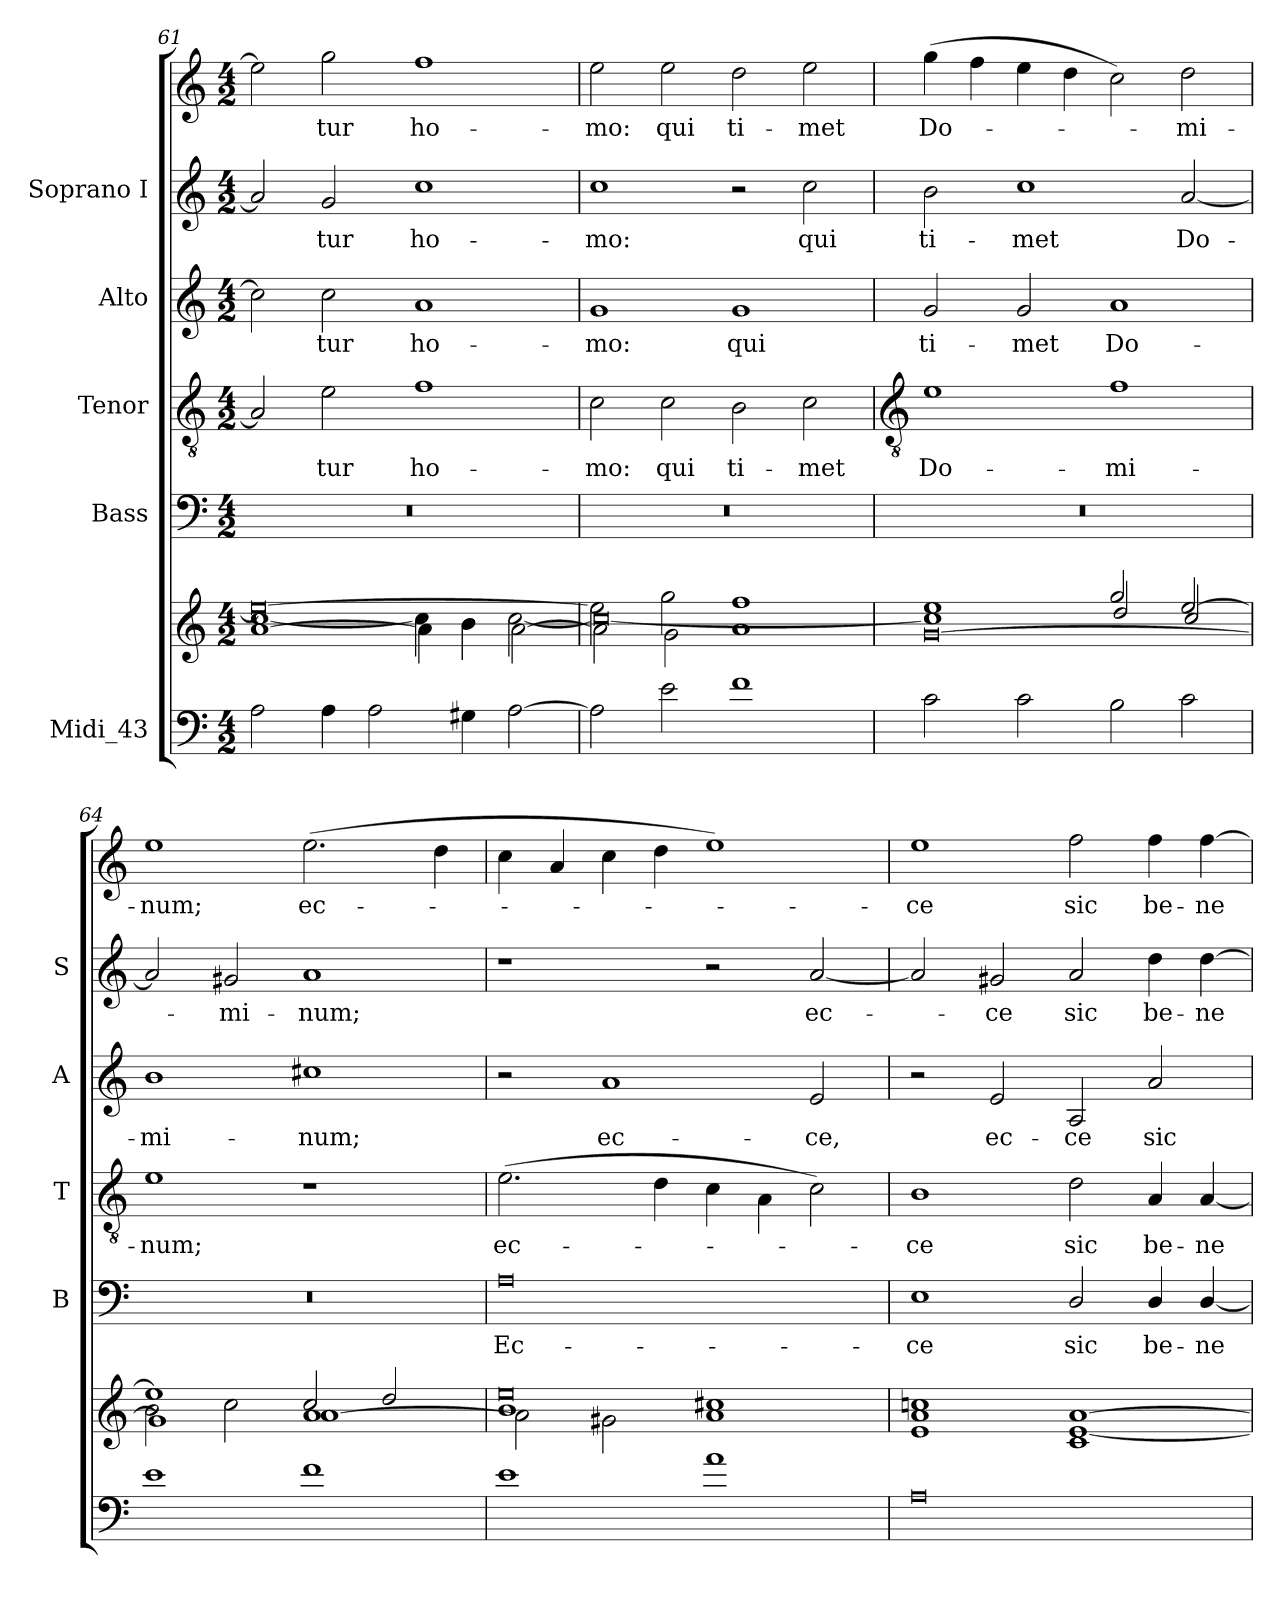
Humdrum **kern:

**kern	**kern	**kern	**text	**kern	**text	**kern	**text	**kern	**text	**kern	**text
*part5	*part5	*part4	*part4	*part3	*part3	*part2	*part2	*part1	*part1	*part1	*part1
*staff7	*staff6	*staff5	*staff5	*staff4	*staff4	*staff3	*staff3	*staff2	*staff2	*staff1	*staff1
*I"Midi_43	*	*I"Bass	*	*I"Tenor	*	*I"Alto	*	*I"Soprano I	*	*	*
*	*	*I'B	*	*I'T	*	*I'A	*	*I'S	*	*	*
*clefF4	*clefG2	*clefF4	*	*clefGv2	*	*clefG2	*	*clefG2	*	*clefG2	*
*k[]	*k[]	*k[]	*	*k[]	*	*k[]	*	*k[]	*	*k[]	*
*C:	*C:	*C:	*	*C:	*	*C:	*	*C:	*	*C:	*
*M4/2	*M4/2	*M4/2	*	*M4/2	*	*M4/2	*	*M4/2	*	*M4/2	*
=61	=61	=61	=61	=61	=61	=61	=61	=61	=61	=61	=61
*	*^	*	*	*	*	*	*	*	*	*	*
*	*	*^	*	*	*	*	*	*	*	*	*	*
2A	0ee/_	[1cc\	[1a\	0r	.	2A]	.	2cc]	.	2a]	.	2ee]	.
!	!	!	!	!	!	!	!LO:LY:b	!	!LO:LY:b	!	!LO:LY:b	!	!LO:LY:b
4A	.	.	.	.	.	2e	tur	2cc	tur	2g	-tur	2gg	tur
2A	.	.	.	.	.	.	.	.	.	.	.	.	.
!	!	!	!	!	!	!	!LO:LY:b	!	!LO:LY:b	!	!LO:LY:b	!	!LO:LY:b
.	.	4cc\]	4a\]	.	.	1f	ho-	1a	ho-	1cc	ho-	1ff	ho-
4G#X	.	4b\	4b\	.	.	.	.	.	.	.	.	.	.
[2A	.	[2cc\	[2a\	.	.	.	.	.	.	.	.	.	.
=62	=62	=62	=62	=62	=62	=62	=62	=62	=62	=62	=62	=62	=62
!	!	!	!	!	!	!	!LO:LY:b	!	!LO:LY:b	!	!LO:LY:b	!	!LO:LY:b
2A]	2ee\]	0cc\_	2a\]	0r	.	2c	-mo:	1g	-mo:	1cc	mo:	2ee	-mo:
!	!	!	!	!	!	!	!LO:LY:b	!	!	!	!	!	!LO:LY:b
2e	2gg\	.	2g\	.	.	2c	qui	.	.	.	.	2ee	qui
!	!	!	!	!	!	!	!LO:LY:b	!	!LO:LY:b	!	!	!	!LO:LY:b
1f	1ff/	.	1a\	.	.	2B	ti-	1g	qui	2r	.	2dd	ti-
!	!	!	!	!	!	!	!LO:LY:b	!	!	!	!LO:LY:b	!	!LO:LY:b
.	.	.	.	.	.	2c	-met	.	.	2cc	qui	2ee	-met
!!LO:LB:g=z
=63	=63	=63	=63	=63	=63	=63	=63	=63	=63	=63	=63	=63	=63
*	*	*	*	*	*	*clefGv2	*	*	*	*	*	*	*
!	!	!	!	!	!	!	!LO:LY:b	!	!LO:LY:b	!	!LO:LY:b	!	!LO:LY:b
2c	1ee/	1cc\]	[0g\	0r	.	1e	Do-	2g	ti-	2b	-ti-	(>4gg	Do-
.	.	.	.	.	.	.	.	.	.	.	.	4ff	.
!	!	!	!	!	!	!	!	!	!LO:LY:b	!	!LO:LY:b	!	!
2c	.	.	.	.	.	.	.	2g	-met	1cc	-met	4ee	.
.	.	.	.	.	.	.	.	.	.	.	.	4dd	.
!	!	!	!	!	!	!	!LO:LY:b	!	!LO:LY:b	!	!	!	!
2B	2gg/	2dd/	.	.	.	1f	-mi-	1a	Do-	.	.	2cc)	.
!	!	!	!	!	!	!	!	!	!	!	!LO:LY:b	!	!LO:LY:b
2c	[2ee/	2cc/	.	.	.	.	.	.	.	[2a	Do-	2dd	mi-
!!LO:LB:g=z
=64	=64	=64	=64	=64	=64	=64	=64	=64	=64	=64	=64	=64	=64
!	!	!	!	!	!	!	!LO:LY:b	!	!LO:LY:b	!	!	!	!LO:LY:b
1e	1ee/]	2b\	1g\]	0r	.	1e	-num;	1b	-mi-	2a]	.	1ee	num;
!	!	!	!	!	!	!	!	!	!	!	!LO:LY:b	!	!
.	.	2cc\	.	.	.	.	.	.	.	2g#X	mi-	.	.
!	!	!	!	!	!	!	!	!	!LO:LY:b	!	!LO:LY:b	!	!LO:LY:b
1f	2cc/	1a\	[1a\	.	.	1r	.	1cc#X	-num;	1a	-num;	(>2.ee	ec-
.	2dd/	.	.	.	.	.	.	.	.	.	.	.	.
.	.	.	.	.	.	.	.	.	.	.	.	4dd	.
=65	=65	=65	=65	=65	=65	=65	=65	=65	=65	=65	=65	=65	=65
!	!	!	!	!	!LO:LY:b	!	!LO:LY:b	!	!	!	!	!	!
1e	0ee/	1b\	2a\]	0A	Ec-	(>2.e	ec-	2r	.	1r	.	4cc	.
.	.	.	.	.	.	.	.	.	.	.	.	4a	.
!	!	!	!	!	!	!	!	!	!LO:LY:b	!	!	!	!
.	.	.	2g#X\	.	.	.	.	1a	ec-	.	.	4cc	.
.	.	.	.	.	.	4d	.	.	.	.	.	4dd	.
1a	.	1cc#X\	1a\	.	.	4c	.	.	.	2r	.	1ee)	.
.	.	.	.	.	.	4A\	.	.	.	.	.	.	.
!	!	!	!	!	!	!	!	!	!LO:LY:b	!	!LO:LY:b	!	!
.	.	.	.	.	.	2c)	.	2e	-ce,	[2a	ec-	.	.
=66	=66	=66	=66	=66	=66	=66	=66	=66	=66	=66	=66	=66	=66
!	!	!	!	!	!LO:LY:b	!	!LO:LY:b	!	!	!	!	!	!LO:LY:b
0A	1ccn/	1a\	1e\	1E	-ce	1B	ce	2r	.	2a]	.	1ee	ce
!	!	!	!	!	!	!	!	!	!LO:LY:b	!	!LO:LY:b	!	!
.	.	.	.	.	.	.	.	2e	ec-	2g#X	ce	.	.
!	!	!	!	!	!LO:LY:b	!	!LO:LY:b	!	!LO:LY:b	!	!LO:LY:b	!	!LO:LY:b
.	[1a/	[1e\	1c\	2D/	sic	2d	sic	2A	-ce	2a	sic	2ff	sic
!	!	!	!	!	!LO:LY:b	!	!LO:LY:b	!	!LO:LY:b	!	!LO:LY:b	!	!LO:LY:b
.	.	.	.	4D/	be-	4A	be-	2a	sic	4dd	be-	4ff	be-
!	!	!	!	!	!LO:LY:b	!	!LO:LY:b	!	!	!	!LO:LY:b	!	!LO:LY:b
.	.	.	.	[4D/	-ne-	[4A	-ne-	.	.	[4dd	-ne-	[4ff	-ne-
*	*v	*v	*v	*	*	*	*	*	*	*	*	*	*
=	=	=	=	=	=	=	=	=	=	=	=
*-	*-	*-	*-	*-	*-	*-	*-	*-	*-	*-	*-
